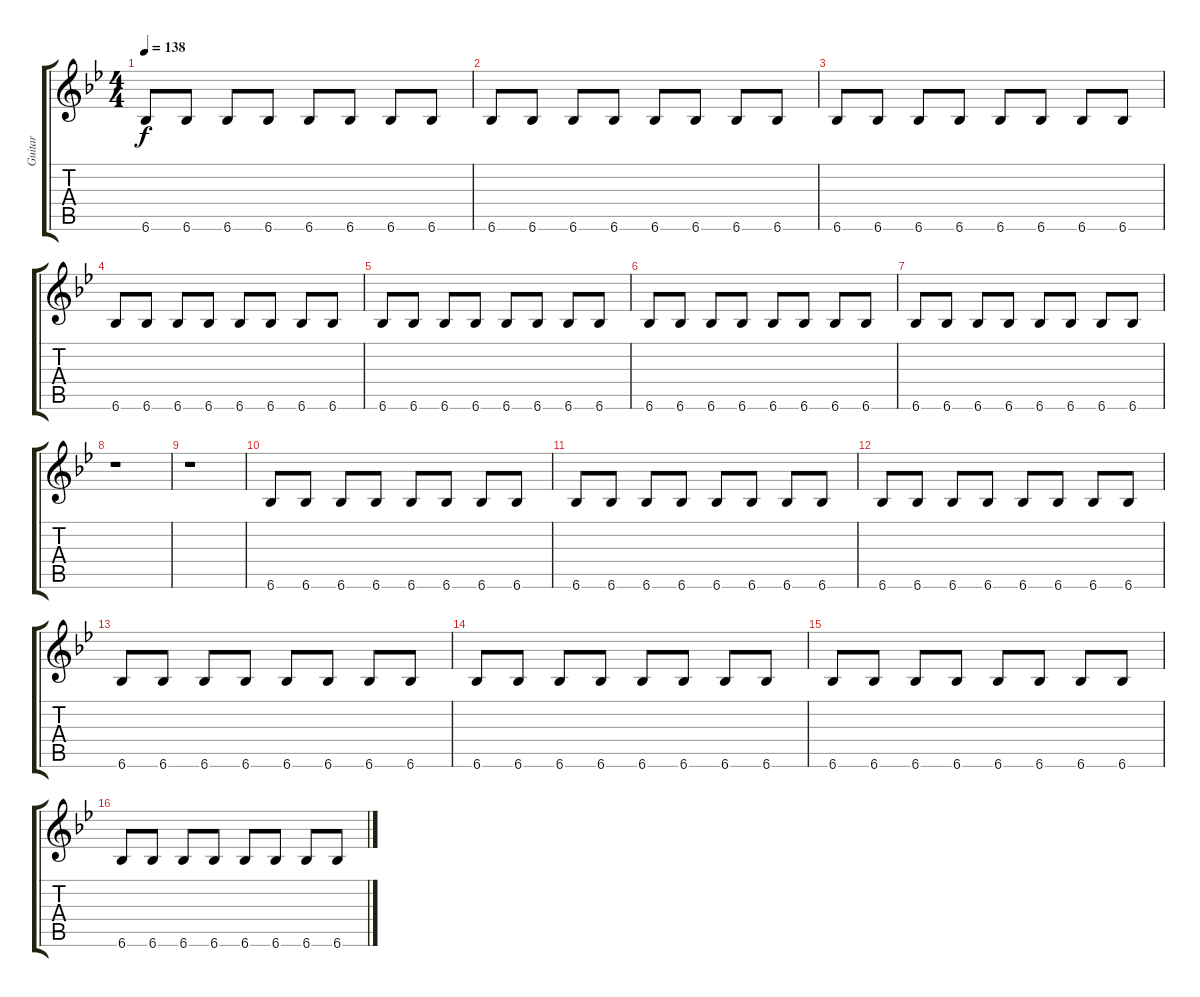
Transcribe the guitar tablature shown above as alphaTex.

\track ("Guitar" "Guitar") {instrument electricguitarmuted}
\staff {score tabs}
\tuning (E4 B3 G3 D3 A2 E2) {hide}
\ts (4 4)
\tempo 138
\clef g2
\ks bb
6.6.8{dy f} 6.6.8 6.6.8 6.6.8 6.6.8 6.6.8 6.6.8 6.6.8 |
6.6.8 6.6.8 6.6.8 6.6.8 6.6.8 6.6.8 6.6.8 6.6.8 |
6.6.8 6.6.8 6.6.8 6.6.8 6.6.8 6.6.8 6.6.8 6.6.8 |
6.6.8 6.6.8 6.6.8 6.6.8 6.6.8 6.6.8 6.6.8 6.6.8 |
6.6.8 6.6.8 6.6.8 6.6.8 6.6.8 6.6.8 6.6.8 6.6.8 |
6.6.8 6.6.8 6.6.8 6.6.8 6.6.8 6.6.8 6.6.8 6.6.8 |
6.6.8 6.6.8 6.6.8 6.6.8 6.6.8 6.6.8 6.6.8 6.6.8 |
r.1 |
r.1 |
6.6.8 6.6.8 6.6.8 6.6.8 6.6.8 6.6.8 6.6.8 6.6.8 |
6.6.8 6.6.8 6.6.8 6.6.8 6.6.8 6.6.8 6.6.8 6.6.8 |
6.6.8 6.6.8 6.6.8 6.6.8 6.6.8 6.6.8 6.6.8 6.6.8 |
6.6.8 6.6.8 6.6.8 6.6.8 6.6.8 6.6.8 6.6.8 6.6.8 |
6.6.8 6.6.8 6.6.8 6.6.8 6.6.8 6.6.8 6.6.8 6.6.8 |
6.6.8 6.6.8 6.6.8 6.6.8 6.6.8 6.6.8 6.6.8 6.6.8 |
6.6.8 6.6.8 6.6.8 6.6.8 6.6.8 6.6.8 6.6.8 6.6.8
